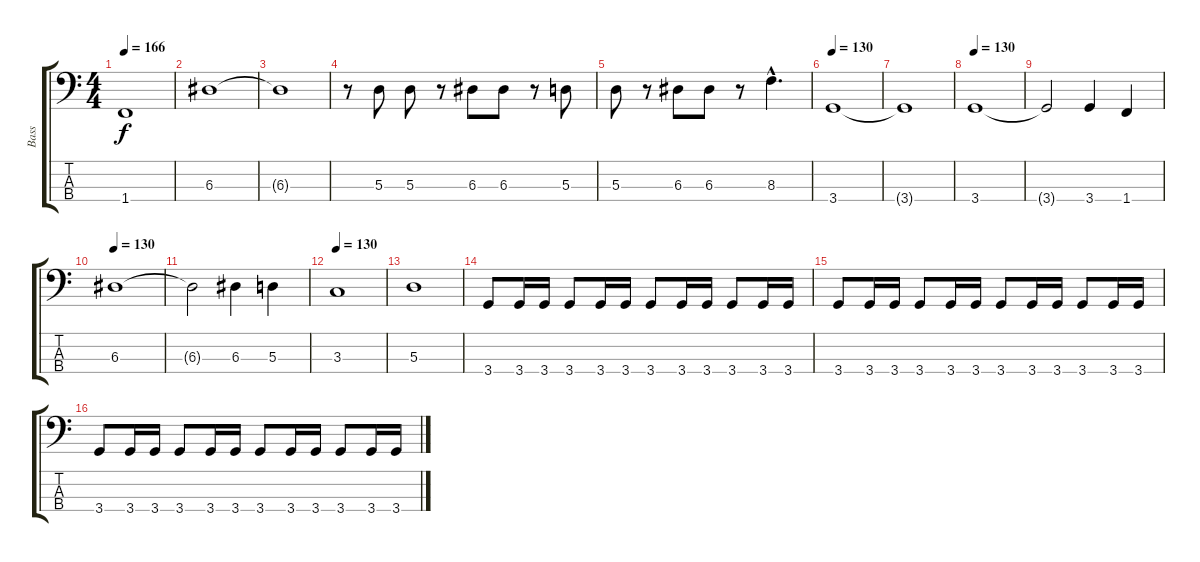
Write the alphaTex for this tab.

\track ("Bass" "Bass") {instrument electricbassfinger}
\staff {score tabs}
\tuning (G2 D2 A1 E1) {hide}
\ts (4 4)
\tempo 166
\clef f4
\ks c
1.4{t}.1{dy f} |
6.3.1 |
6.3{t}.1 |
r.8 5.3.8 5.3.8 r.8 6.3.8 6.3.8 r.8 5.3.8 |
5.3.8 r.8 6.3.8 6.3.8 r.8 8.3{hac}.4{d} |
\section ("" "")
\tempo 130
3.4.1 |
3.4{t}.1 |
\tempo 130
3.4.1 |
3.4{t}.2 3.4.4 1.4.4 |
\tempo 130
6.3.1 |
6.3{t}.2 6.3.4 5.3.4 |
\tempo 130
3.3.1 |
5.3.1 |
\section ("" "")
3.4.8 3.4.16 3.4.16 3.4.8 3.4.16 3.4.16 3.4.8 3.4.16 3.4.16 3.4.8 3.4.16 3.4.16 |
3.4.8 3.4.16 3.4.16 3.4.8 3.4.16 3.4.16 3.4.8 3.4.16 3.4.16 3.4.8 3.4.16 3.4.16 |
3.4.8 3.4.16 3.4.16 3.4.8 3.4.16 3.4.16 3.4.8 3.4.16 3.4.16 3.4.8 3.4.16 3.4.16
